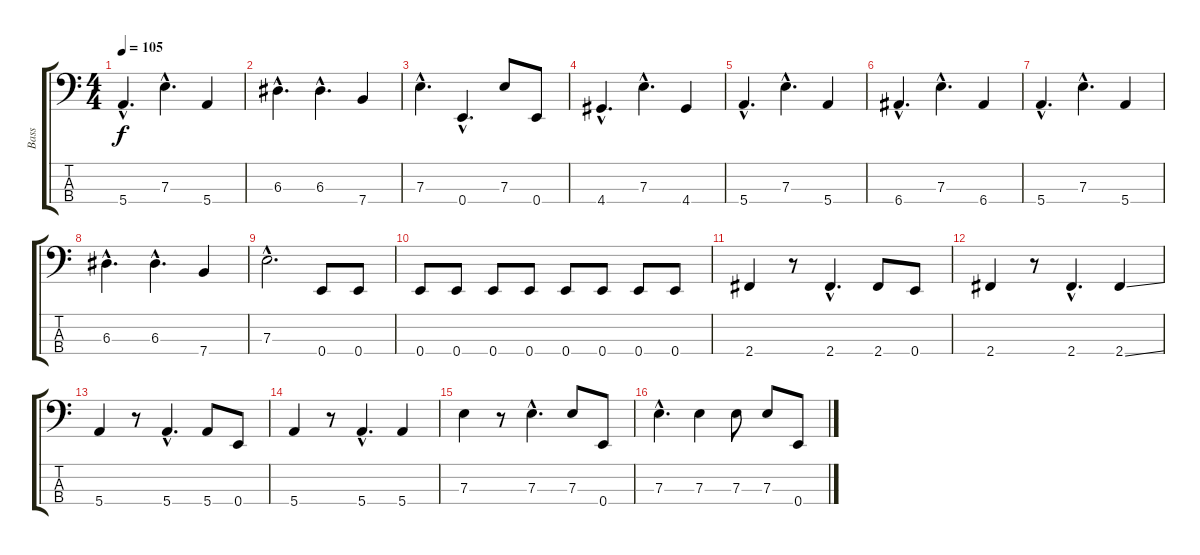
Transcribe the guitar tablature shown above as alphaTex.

\track ("Bass" "Bass") {instrument electricbasspick}
\staff {score tabs}
\tuning (G2 D2 A1 E1) {hide}
\ts (4 4)
\tempo 105
\clef f4
\ks c
5.4{hac}.4{d dy f} 7.3{hac}.4{d} 5.4.4 |
6.3{hac}.4{d} 6.3{hac}.4{d} 7.4.4 |
7.3{hac}.4{d} 0.4{hac}.4{d} 7.3.8 0.4.8 |
4.4{hac}.4{d} 7.3{hac}.4{d} 4.4.4 |
5.4{hac}.4{d} 7.3{hac}.4{d} 5.4.4 |
6.4{hac}.4{d} 7.3{hac}.4{d} 6.4.4 |
5.4{hac}.4{d} 7.3{hac}.4{d} 5.4.4 |
6.3{hac}.4{d} 6.3{hac}.4{d} 7.4.4 |
7.3{hac}.2{d} 0.4.8 0.4.8 |
0.4.8 0.4.8 0.4.8 0.4.8 0.4.8 0.4.8 0.4.8 0.4.8 |
2.4.4 r.8 2.4{hac}.4{d} 2.4.8 0.4.8 |
2.4.4 r.8 2.4{hac}.4{d} 2.4{ss}.4 |
5.4.4 r.8 5.4{hac}.4{d} 5.4.8 0.4.8 |
5.4.4 r.8 5.4{hac}.4{d} 5.4.4 |
7.3.4 r.8 7.3{hac}.4{d} 7.3.8 0.4.8 |
7.3{hac}.4{d} 7.3.4 7.3.8 7.3.8 0.4.8
